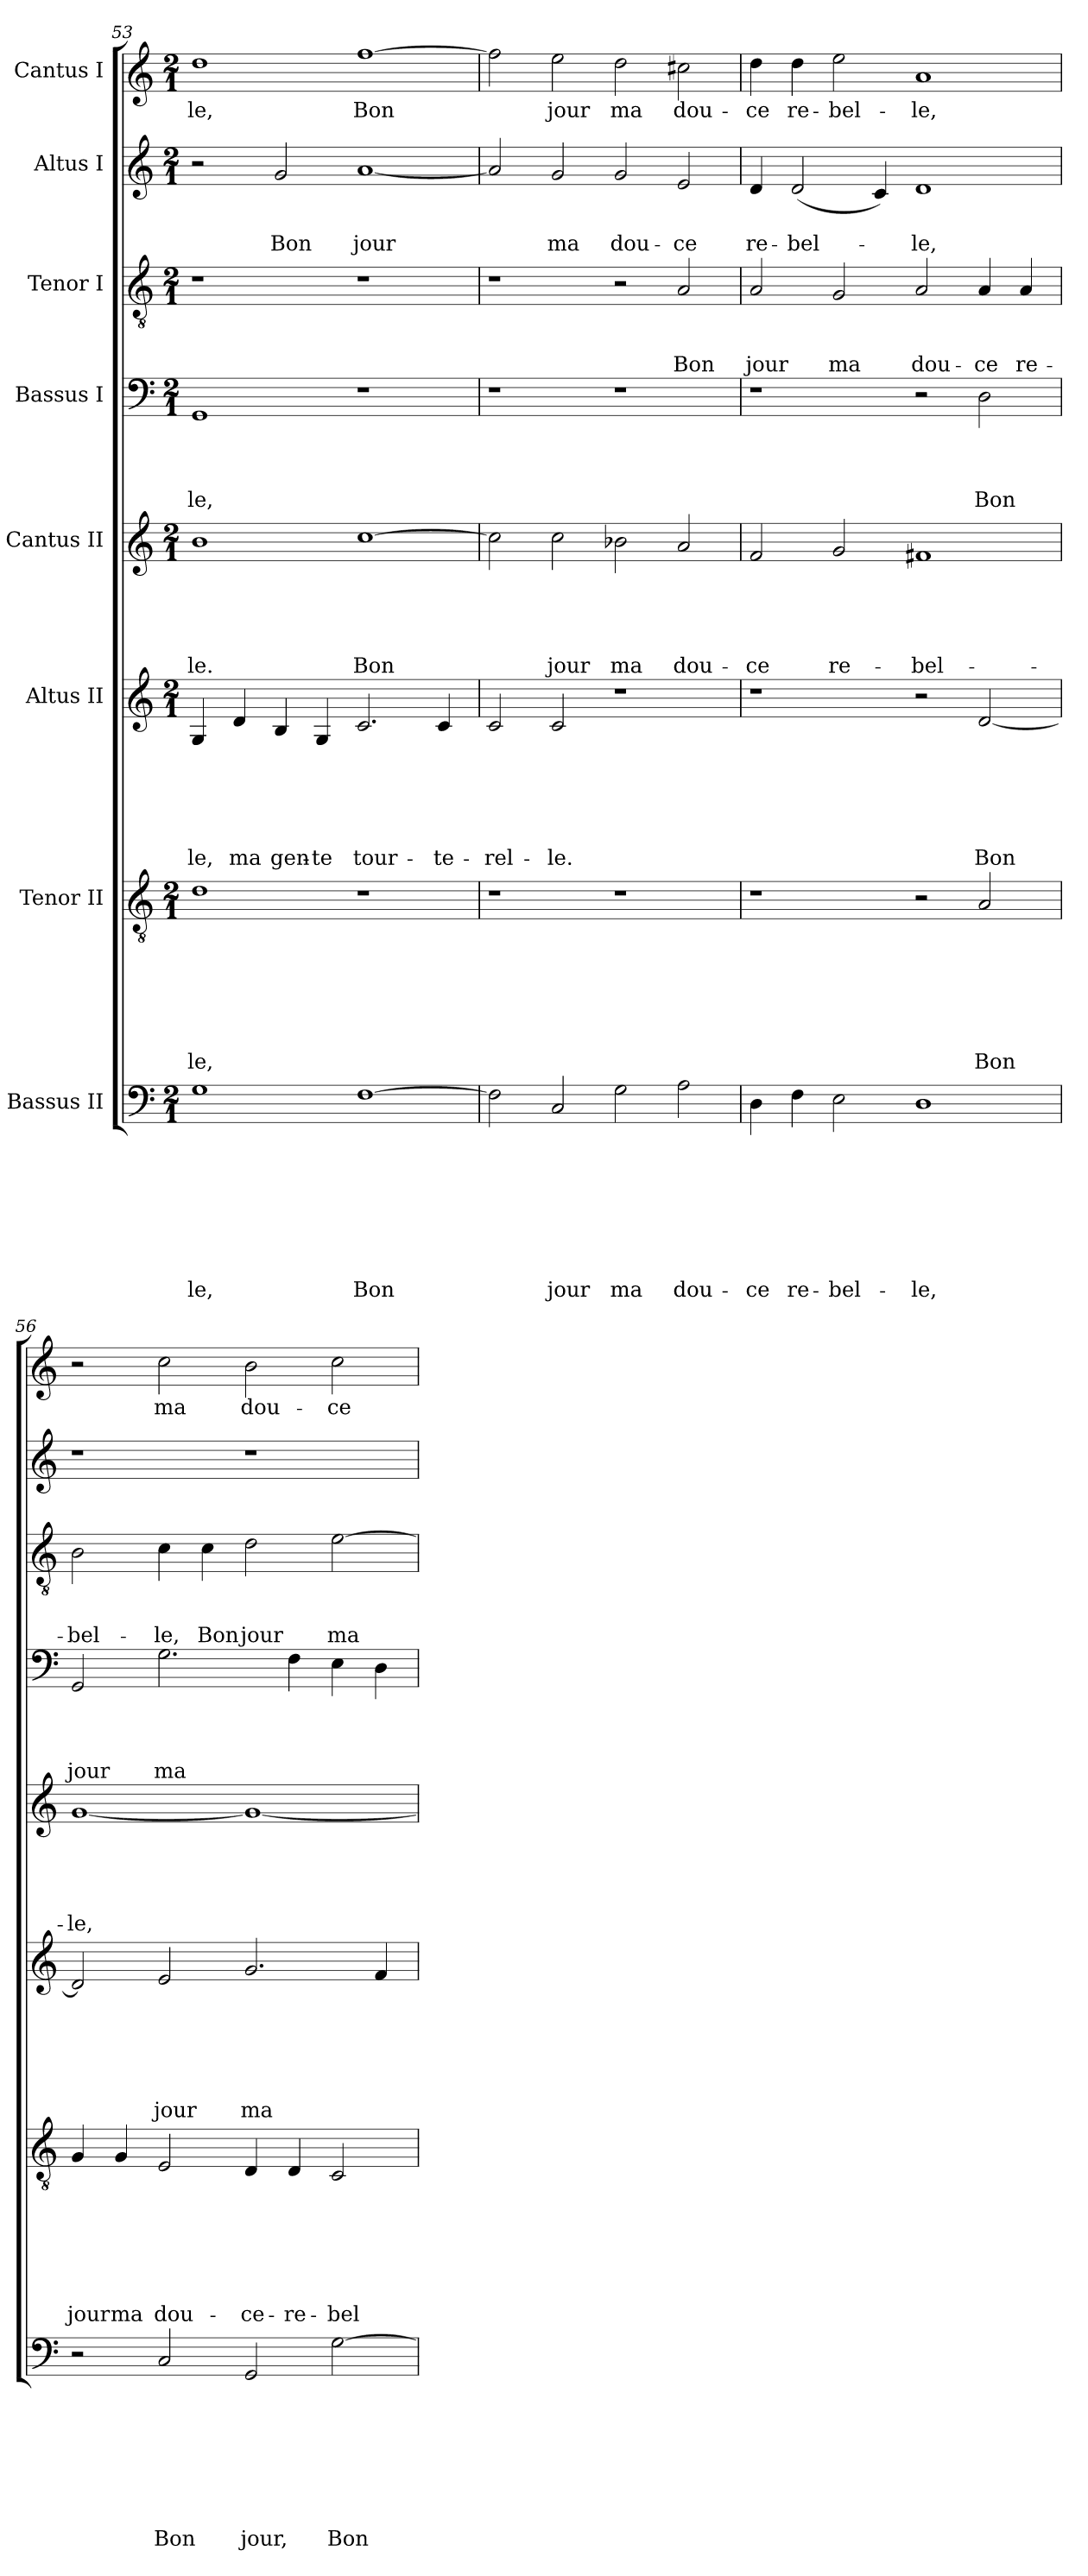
**kern	**text	**text	**text	**text	**text	**text	**text	**text	**kern	**text	**text	**text	**text	**text	**text	**text	**kern	**text	**text	**text	**text	**text	**text	**kern	**text	**text	**text	**text	**text	**kern	**text	**text	**text	**text	**kern	**text	**text	**text	**kern	**text	**text	**kern	**text
*part8	*part8	*part8	*part8	*part8	*part8	*part8	*part8	*part8	*part7	*part7	*part7	*part7	*part7	*part7	*part7	*part7	*part6	*part6	*part6	*part6	*part6	*part6	*part6	*part5	*part5	*part5	*part5	*part5	*part5	*part4	*part4	*part4	*part4	*part4	*part3	*part3	*part3	*part3	*part2	*part2	*part2	*part1	*part1
*staff8	*staff8	*staff8	*staff8	*staff8	*staff8	*staff8	*staff8	*staff8	*staff7	*staff7	*staff7	*staff7	*staff7	*staff7	*staff7	*staff7	*staff6	*staff6	*staff6	*staff6	*staff6	*staff6	*staff6	*staff5	*staff5	*staff5	*staff5	*staff5	*staff5	*staff4	*staff4	*staff4	*staff4	*staff4	*staff3	*staff3	*staff3	*staff3	*staff2	*staff2	*staff2	*staff1	*staff1
*I"Bassus II	*	*	*	*	*	*	*	*	*I"Tenor II	*	*	*	*	*	*	*	*I"Altus II	*	*	*	*	*	*	*I"Cantus II	*	*	*	*	*	*I"Bassus I	*	*	*	*	*I"Tenor I	*	*	*	*I"Altus I	*	*	*I"Cantus I	*
!!LO:PB:g=z
*clefF4	*	*	*	*	*	*	*	*	*clefGv2	*	*	*	*	*	*	*	*clefG2	*	*	*	*	*	*	*clefG2	*	*	*	*	*	*clefF4	*	*	*	*	*clefGv2	*	*	*	*clefG2	*	*	*clefG2	*
*k[]	*	*	*	*	*	*	*	*	*k[]	*	*	*	*	*	*	*	*k[]	*	*	*	*	*	*	*k[]	*	*	*	*	*	*k[]	*	*	*	*	*k[]	*	*	*	*k[]	*	*	*k[]	*
*C:	*	*	*	*	*	*	*	*	*C:	*	*	*	*	*	*	*	*C:	*	*	*	*	*	*	*C:	*	*	*	*	*	*C:	*	*	*	*	*C:	*	*	*	*C:	*	*	*C:	*
*M2/1	*	*	*	*	*	*	*	*	*M2/1	*	*	*	*	*	*	*	*M2/1	*	*	*	*	*	*	*M2/1	*	*	*	*	*	*M2/1	*	*	*	*	*M2/1	*	*	*	*M2/1	*	*	*M2/1	*
=53	=53	=53	=53	=53	=53	=53	=53	=53	=53	=53	=53	=53	=53	=53	=53	=53	=53	=53	=53	=53	=53	=53	=53	=53	=53	=53	=53	=53	=53	=53	=53	=53	=53	=53	=53	=53	=53	=53	=53	=53	=53	=53	=53
!	!	!	!	!	!	!	!	!LO:LY:b	!	!	!	!	!	!	!	!LO:LY:b	!	!	!	!	!	!	!LO:LY:b	!	!	!	!	!	!LO:LY:b	!	!	!	!	!LO:LY:b	!	!	!	!	!	!	!	!	!LO:LY:b
1G	.	.	.	.	.	.	.	-le,	1d	.	.	.	.	.	.	-le,	4G/	.	.	.	.	.	-le,	1b	.	.	.	.	-le.	1GG	.	.	.	-le,	1r	.	.	.	2r	.	.	1dd	-le,
!	!	!	!	!	!	!	!	!	!	!	!	!	!	!	!	!	!	!	!	!	!	!	!LO:LY:b	!	!	!	!	!	!	!	!	!	!	!	!	!	!	!	!	!	!	!	!
.	.	.	.	.	.	.	.	.	.	.	.	.	.	.	.	.	4d/	.	.	.	.	.	ma	.	.	.	.	.	.	.	.	.	.	.	.	.	.	.	.	.	.	.	.
!	!	!	!	!	!	!	!	!	!	!	!	!	!	!	!	!	!	!	!	!	!	!	!LO:LY:b	!	!	!	!	!	!	!	!	!	!	!	!	!	!	!	!	!	!LO:LY:b	!	!
.	.	.	.	.	.	.	.	.	.	.	.	.	.	.	.	.	4B/	.	.	.	.	.	gen-	.	.	.	.	.	.	.	.	.	.	.	.	.	.	.	2g/	.	Bon	.	.
!	!	!	!	!	!	!	!	!	!	!	!	!	!	!	!	!	!	!	!	!	!	!	!LO:LY:b	!	!	!	!	!	!	!	!	!	!	!	!	!	!	!	!	!	!	!	!
.	.	.	.	.	.	.	.	.	.	.	.	.	.	.	.	.	4G/	.	.	.	.	.	-te	.	.	.	.	.	.	.	.	.	.	.	.	.	.	.	.	.	.	.	.
!	!	!	!	!	!	!	!	!LO:LY:b	!	!	!	!	!	!	!	!	!	!	!	!	!	!	!LO:LY:b	!	!	!	!	!	!LO:LY:b	!	!	!	!	!	!	!	!	!	!	!	!LO:LY:b	!	!LO:LY:b
[>1F	.	.	.	.	.	.	.	Bon	1r	.	.	.	.	.	.	.	2.c/	.	.	.	.	.	tour-	[>1cc	.	.	.	.	Bon	1r	.	.	.	.	1r	.	.	.	[<1a	.	jour	[>1ff	Bon
!	!	!	!	!	!	!	!	!	!	!	!	!	!	!	!	!	!	!	!	!	!	!	!LO:LY:b	!	!	!	!	!	!	!	!	!	!	!	!	!	!	!	!	!	!	!	!
.	.	.	.	.	.	.	.	.	.	.	.	.	.	.	.	.	4c/	.	.	.	.	.	-te-	.	.	.	.	.	.	.	.	.	.	.	.	.	.	.	.	.	.	.	.
=54	=54	=54	=54	=54	=54	=54	=54	=54	=54	=54	=54	=54	=54	=54	=54	=54	=54	=54	=54	=54	=54	=54	=54	=54	=54	=54	=54	=54	=54	=54	=54	=54	=54	=54	=54	=54	=54	=54	=54	=54	=54	=54	=54
!	!	!	!	!	!	!	!	!	!	!	!	!	!	!	!	!	!	!	!	!	!	!	!LO:LY:b	!	!	!	!	!	!	!	!	!	!	!	!	!	!	!	!	!	!	!	!
2F\]	.	.	.	.	.	.	.	.	1r	.	.	.	.	.	.	.	2c/	.	.	.	.	.	-rel-	2cc\]	.	.	.	.	.	1r	.	.	.	.	1r	.	.	.	2a/]	.	.	2ff\]	.
!	!	!	!	!	!	!	!	!LO:LY:b	!	!	!	!	!	!	!	!	!	!	!	!	!	!	!LO:LY:b	!	!	!	!	!	!LO:LY:b	!	!	!	!	!	!	!	!	!	!	!	!LO:LY:b	!	!LO:LY:b
2C/	.	.	.	.	.	.	.	jour	.	.	.	.	.	.	.	.	2c/	.	.	.	.	.	-le.	2cc\	.	.	.	.	jour	.	.	.	.	.	.	.	.	.	2g/	.	ma	2ee\	jour
!	!	!	!	!	!	!	!	!LO:LY:b	!	!	!	!	!	!	!	!	!	!	!	!	!	!	!	!	!	!	!	!	!LO:LY:b	!	!	!	!	!	!	!	!	!	!	!	!LO:LY:b	!	!LO:LY:b
2G\	.	.	.	.	.	.	.	ma	1r	.	.	.	.	.	.	.	1r	.	.	.	.	.	.	2b-X\	.	.	.	.	ma	1r	.	.	.	.	2r	.	.	.	2g/	.	dou-	2dd\	ma
!	!	!	!	!	!	!	!	!LO:LY:b	!	!	!	!	!	!	!	!	!	!	!	!	!	!	!	!	!	!	!	!	!LO:LY:b	!	!	!	!	!	!	!	!	!LO:LY:b	!	!	!LO:LY:b	!	!LO:LY:b
2A\	.	.	.	.	.	.	.	dou-	.	.	.	.	.	.	.	.	.	.	.	.	.	.	.	2a/	.	.	.	.	dou-	.	.	.	.	.	2A/	.	.	Bon	2e/	.	-ce	2cc#X\	dou-
=55	=55	=55	=55	=55	=55	=55	=55	=55	=55	=55	=55	=55	=55	=55	=55	=55	=55	=55	=55	=55	=55	=55	=55	=55	=55	=55	=55	=55	=55	=55	=55	=55	=55	=55	=55	=55	=55	=55	=55	=55	=55	=55	=55
!	!	!	!	!	!	!	!	!LO:LY:b	!	!	!	!	!	!	!	!	!	!	!	!	!	!	!	!	!	!	!	!	!LO:LY:b	!	!	!	!	!	!	!	!	!LO:LY:b	!	!	!LO:LY:b	!	!LO:LY:b
4D\	.	.	.	.	.	.	.	-ce	1r	.	.	.	.	.	.	.	1r	.	.	.	.	.	.	2f/	.	.	.	.	-ce	1r	.	.	.	.	2A/	.	.	jour	4d/	.	re-	4dd\	-ce
!	!	!	!	!	!	!	!	!LO:LY:b	!	!	!	!	!	!	!	!	!	!	!	!	!	!	!	!	!	!	!	!	!	!	!	!	!	!	!	!	!	!	!	!	!LO:LY:b	!	!LO:LY:b
4F\	.	.	.	.	.	.	.	re-	.	.	.	.	.	.	.	.	.	.	.	.	.	.	.	.	.	.	.	.	.	.	.	.	.	.	.	.	.	.	(<2d/	.	-bel-	4dd\	re-
!	!	!	!	!	!	!	!	!LO:LY:b	!	!	!	!	!	!	!	!	!	!	!	!	!	!	!	!	!	!	!	!	!LO:LY:b	!	!	!	!	!	!	!	!	!LO:LY:b	!	!	!	!	!LO:LY:b
2E\	.	.	.	.	.	.	.	-bel-	.	.	.	.	.	.	.	.	.	.	.	.	.	.	.	2g/	.	.	.	.	re-	.	.	.	.	.	2G/	.	.	ma	.	.	.	2ee\	-bel-
.	.	.	.	.	.	.	.	.	.	.	.	.	.	.	.	.	.	.	.	.	.	.	.	.	.	.	.	.	.	.	.	.	.	.	.	.	.	.	4c/)	.	.	.	.
!	!	!	!	!	!	!	!	!LO:LY:b	!	!	!	!	!	!	!	!	!	!	!	!	!	!	!	!	!	!	!	!	!LO:LY:b	!	!	!	!	!	!	!	!	!LO:LY:b	!	!	!LO:LY:b	!	!LO:LY:b
1D	.	.	.	.	.	.	.	-le,	2r	.	.	.	.	.	.	.	2r	.	.	.	.	.	.	1f#X	.	.	.	.	-bel-	2r	.	.	.	.	2A/	.	.	dou-	1d	.	-le,	1a	-le,
!	!	!	!	!	!	!	!	!	!	!	!	!	!	!	!	!LO:LY:b	!	!	!	!	!	!	!LO:LY:b	!	!	!	!	!	!	!	!	!	!	!LO:LY:b	!	!	!	!LO:LY:b	!	!	!	!	!
.	.	.	.	.	.	.	.	.	2A/	.	.	.	.	.	.	Bon	[<2d/	.	.	.	.	.	Bon	.	.	.	.	.	.	2D\	.	.	.	Bon	4A/	.	.	-ce	.	.	.	.	.
!	!	!	!	!	!	!	!	!	!	!	!	!	!	!	!	!	!	!	!	!	!	!	!	!	!	!	!	!	!	!	!	!	!	!	!	!	!	!LO:LY:b	!	!	!	!	!
.	.	.	.	.	.	.	.	.	.	.	.	.	.	.	.	.	.	.	.	.	.	.	.	.	.	.	.	.	.	.	.	.	.	.	4A/	.	.	re-	.	.	.	.	.
=56	=56	=56	=56	=56	=56	=56	=56	=56	=56	=56	=56	=56	=56	=56	=56	=56	=56	=56	=56	=56	=56	=56	=56	=56	=56	=56	=56	=56	=56	=56	=56	=56	=56	=56	=56	=56	=56	=56	=56	=56	=56	=56	=56
!	!	!	!	!	!	!	!	!	!	!	!	!	!	!	!	!LO:LY:b	!	!	!	!	!	!	!	!	!	!	!	!	!LO:LY:b	!	!	!	!	!LO:LY:b	!	!	!	!LO:LY:b	!	!	!	!	!
2r	.	.	.	.	.	.	.	.	4G/	.	.	.	.	.	.	jour	2d/]	.	.	.	.	.	.	[<1g	.	.	.	.	-le,	2GG/	.	.	.	jour	2B\	.	.	-bel-	1r	.	.	2r	.
!	!	!	!	!	!	!	!	!	!	!	!	!	!	!	!	!LO:LY:b	!	!	!	!	!	!	!	!	!	!	!	!	!	!	!	!	!	!	!	!	!	!	!	!	!	!	!
.	.	.	.	.	.	.	.	.	4G/	.	.	.	.	.	.	ma	.	.	.	.	.	.	.	.	.	.	.	.	.	.	.	.	.	.	.	.	.	.	.	.	.	.	.
!	!	!	!	!	!	!	!	!LO:LY:b	!	!	!	!	!	!	!	!LO:LY:b	!	!	!	!	!	!	!LO:LY:b	!	!	!	!	!	!	!	!	!	!	!LO:LY:b	!	!	!	!LO:LY:b	!	!	!	!	!LO:LY:b
2C/	.	.	.	.	.	.	.	Bon	2E/	.	.	.	.	.	.	dou-	2e/	.	.	.	.	.	jour	.	.	.	.	.	.	2.G\	.	.	.	ma	4c\	.	.	-le,	.	.	.	2cc\	ma
!	!	!	!	!	!	!	!	!	!	!	!	!	!	!	!	!	!	!	!	!	!	!	!	!	!	!	!	!	!	!	!	!	!	!	!	!	!	!LO:LY:b	!	!	!	!	!
.	.	.	.	.	.	.	.	.	.	.	.	.	.	.	.	.	.	.	.	.	.	.	.	.	.	.	.	.	.	.	.	.	.	.	4c\	.	.	Bon	.	.	.	.	.
!	!	!	!	!	!	!	!	!LO:LY:b	!	!	!	!	!	!	!	!LO:LY:b	!	!	!	!	!	!	!LO:LY:b	!	!	!	!	!	!	!	!	!	!	!	!	!	!	!LO:LY:b	!	!	!	!	!LO:LY:b
2GG/	.	.	.	.	.	.	.	jour,	4D/	.	.	.	.	.	.	-ce-	2.g/	.	.	.	.	.	ma	1g_	.	.	.	.	.	.	.	.	.	.	2d\	.	.	jour	1r	.	.	2b\	dou-
!	!	!	!	!	!	!	!	!	!	!	!	!	!	!	!	!LO:LY:b	!	!	!	!	!	!	!	!	!	!	!	!	!	!	!	!	!	!	!	!	!	!	!	!	!	!	!
.	.	.	.	.	.	.	.	.	4D/	.	.	.	.	.	.	-re-	.	.	.	.	.	.	.	.	.	.	.	.	.	4F\	.	.	.	.	.	.	.	.	.	.	.	.	.
!	!	!	!	!	!	!	!	!LO:LY:b	!	!	!	!	!	!	!	!LO:LY:b	!	!	!	!	!	!	!	!	!	!	!	!	!	!	!	!	!	!	!	!	!	!LO:LY:b	!	!	!	!	!LO:LY:b
[<2G\	.	.	.	.	.	.	.	Bon	2C/	.	.	.	.	.	.	-bel-	.	.	.	.	.	.	.	.	.	.	.	.	.	4E\	.	.	.	.	[<2e\	.	.	ma	.	.	.	2cc\	-ce
.	.	.	.	.	.	.	.	.	.	.	.	.	.	.	.	.	4f/	.	.	.	.	.	.	.	.	.	.	.	.	4D\	.	.	.	.	.	.	.	.	.	.	.	.	.
=	=	=	=	=	=	=	=	=	=	=	=	=	=	=	=	=	=	=	=	=	=	=	=	=	=	=	=	=	=	=	=	=	=	=	=	=	=	=	=	=	=	=	=
*-	*-	*-	*-	*-	*-	*-	*-	*-	*-	*-	*-	*-	*-	*-	*-	*-	*-	*-	*-	*-	*-	*-	*-	*-	*-	*-	*-	*-	*-	*-	*-	*-	*-	*-	*-	*-	*-	*-	*-	*-	*-	*-	*-
